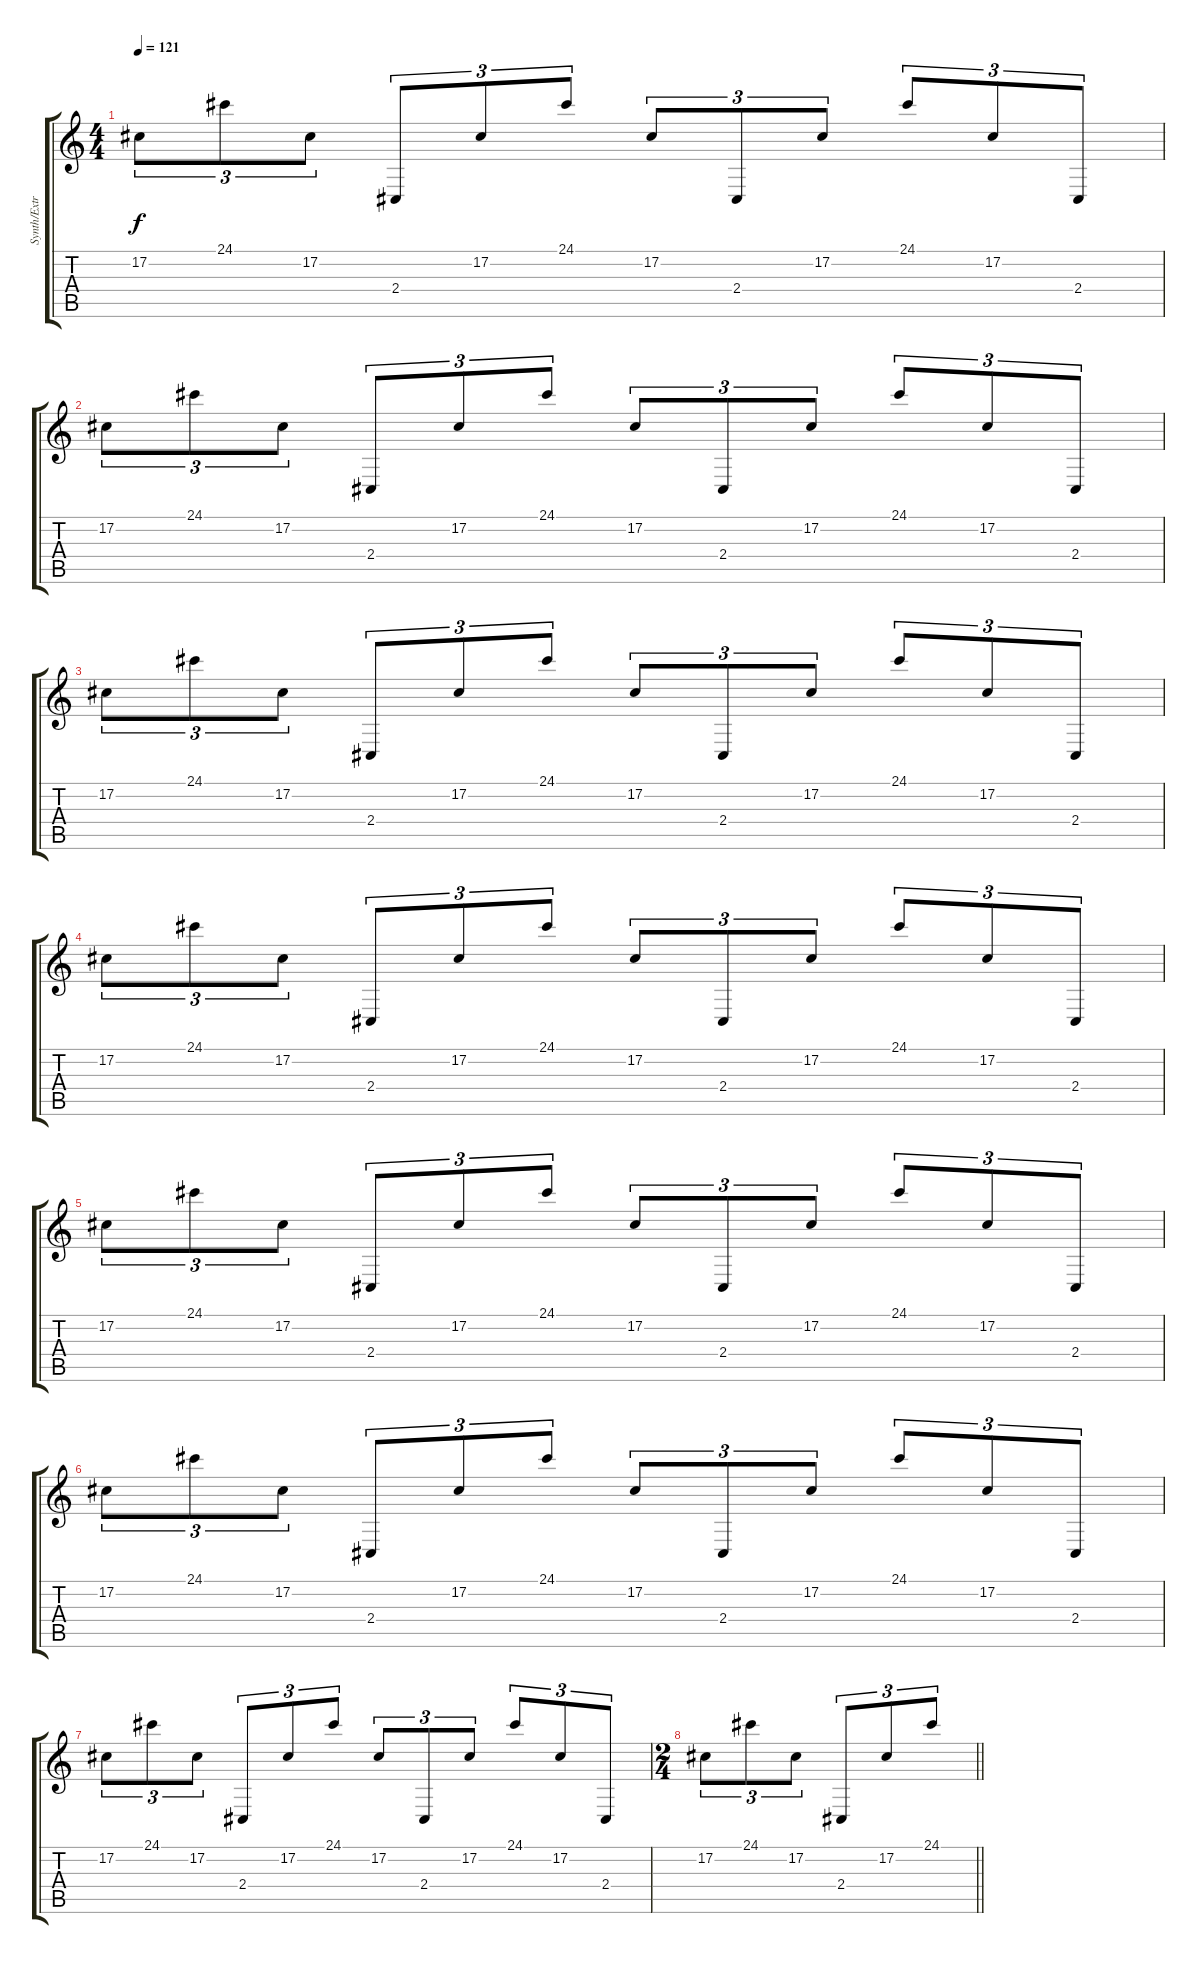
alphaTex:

\track ("Synth/Extra Guitar I/Vocals" "Synth/Extr") {instrument pad3polysynth}
\staff {score tabs}
\tuning (Db4 Ab3 E3 B2 Gb2 Db2) {hide}
\ts (4 4)
\tempo 121
\clef g2
\ks c
17.2.8{tu (3 2) dy f volume 5} 24.1.8{tu (3 2)} 17.2.8{tu (3 2)} 2.4.8{tu (3 2)} 17.2.8{tu (3 2)} 24.1.8{tu (3 2)} 17.2.8{tu (3 2)} 2.4.8{tu (3 2)} 17.2.8{tu (3 2)} 24.1.8{tu (3 2)} 17.2.8{tu (3 2)} 2.4.8{tu (3 2)} |
17.2.8{tu (3 2)} 24.1.8{tu (3 2)} 17.2.8{tu (3 2)} 2.4.8{tu (3 2)} 17.2.8{tu (3 2)} 24.1.8{tu (3 2)} 17.2.8{tu (3 2)} 2.4.8{tu (3 2)} 17.2.8{tu (3 2)} 24.1.8{tu (3 2)} 17.2.8{tu (3 2)} 2.4.8{tu (3 2)} |
17.2.8{tu (3 2) volume 9} 24.1.8{tu (3 2)} 17.2.8{tu (3 2)} 2.4.8{tu (3 2)} 17.2.8{tu (3 2)} 24.1.8{tu (3 2)} 17.2.8{tu (3 2)} 2.4.8{tu (3 2)} 17.2.8{tu (3 2)} 24.1.8{tu (3 2)} 17.2.8{tu (3 2)} 2.4.8{tu (3 2)} |
17.2.8{tu (3 2)} 24.1.8{tu (3 2)} 17.2.8{tu (3 2)} 2.4.8{tu (3 2)} 17.2.8{tu (3 2)} 24.1.8{tu (3 2)} 17.2.8{tu (3 2)} 2.4.8{tu (3 2)} 17.2.8{tu (3 2)} 24.1.8{tu (3 2)} 17.2.8{tu (3 2)} 2.4.8{tu (3 2)} |
17.2.8{tu (3 2)} 24.1.8{tu (3 2)} 17.2.8{tu (3 2)} 2.4.8{tu (3 2)} 17.2.8{tu (3 2)} 24.1.8{tu (3 2)} 17.2.8{tu (3 2)} 2.4.8{tu (3 2)} 17.2.8{tu (3 2)} 24.1.8{tu (3 2)} 17.2.8{tu (3 2)} 2.4.8{tu (3 2)} |
17.2.8{tu (3 2)} 24.1.8{tu (3 2)} 17.2.8{tu (3 2)} 2.4.8{tu (3 2)} 17.2.8{tu (3 2)} 24.1.8{tu (3 2)} 17.2.8{tu (3 2)} 2.4.8{tu (3 2)} 17.2.8{tu (3 2)} 24.1.8{tu (3 2)} 17.2.8{tu (3 2)} 2.4.8{tu (3 2)} |
17.2.8{tu (3 2)} 24.1.8{tu (3 2)} 17.2.8{tu (3 2)} 2.4.8{tu (3 2)} 17.2.8{tu (3 2)} 24.1.8{tu (3 2)} 17.2.8{tu (3 2)} 2.4.8{tu (3 2)} 17.2.8{tu (3 2)} 24.1.8{tu (3 2)} 17.2.8{tu (3 2)} 2.4.8{tu (3 2)} |
\ts (2 4)
\barLineRight lightlight
17.2.8{tu (3 2)} 24.1.8{tu (3 2)} 17.2.8{tu (3 2)} 2.4.8{tu (3 2)} 17.2.8{tu (3 2)} 24.1.8{tu (3 2)}
